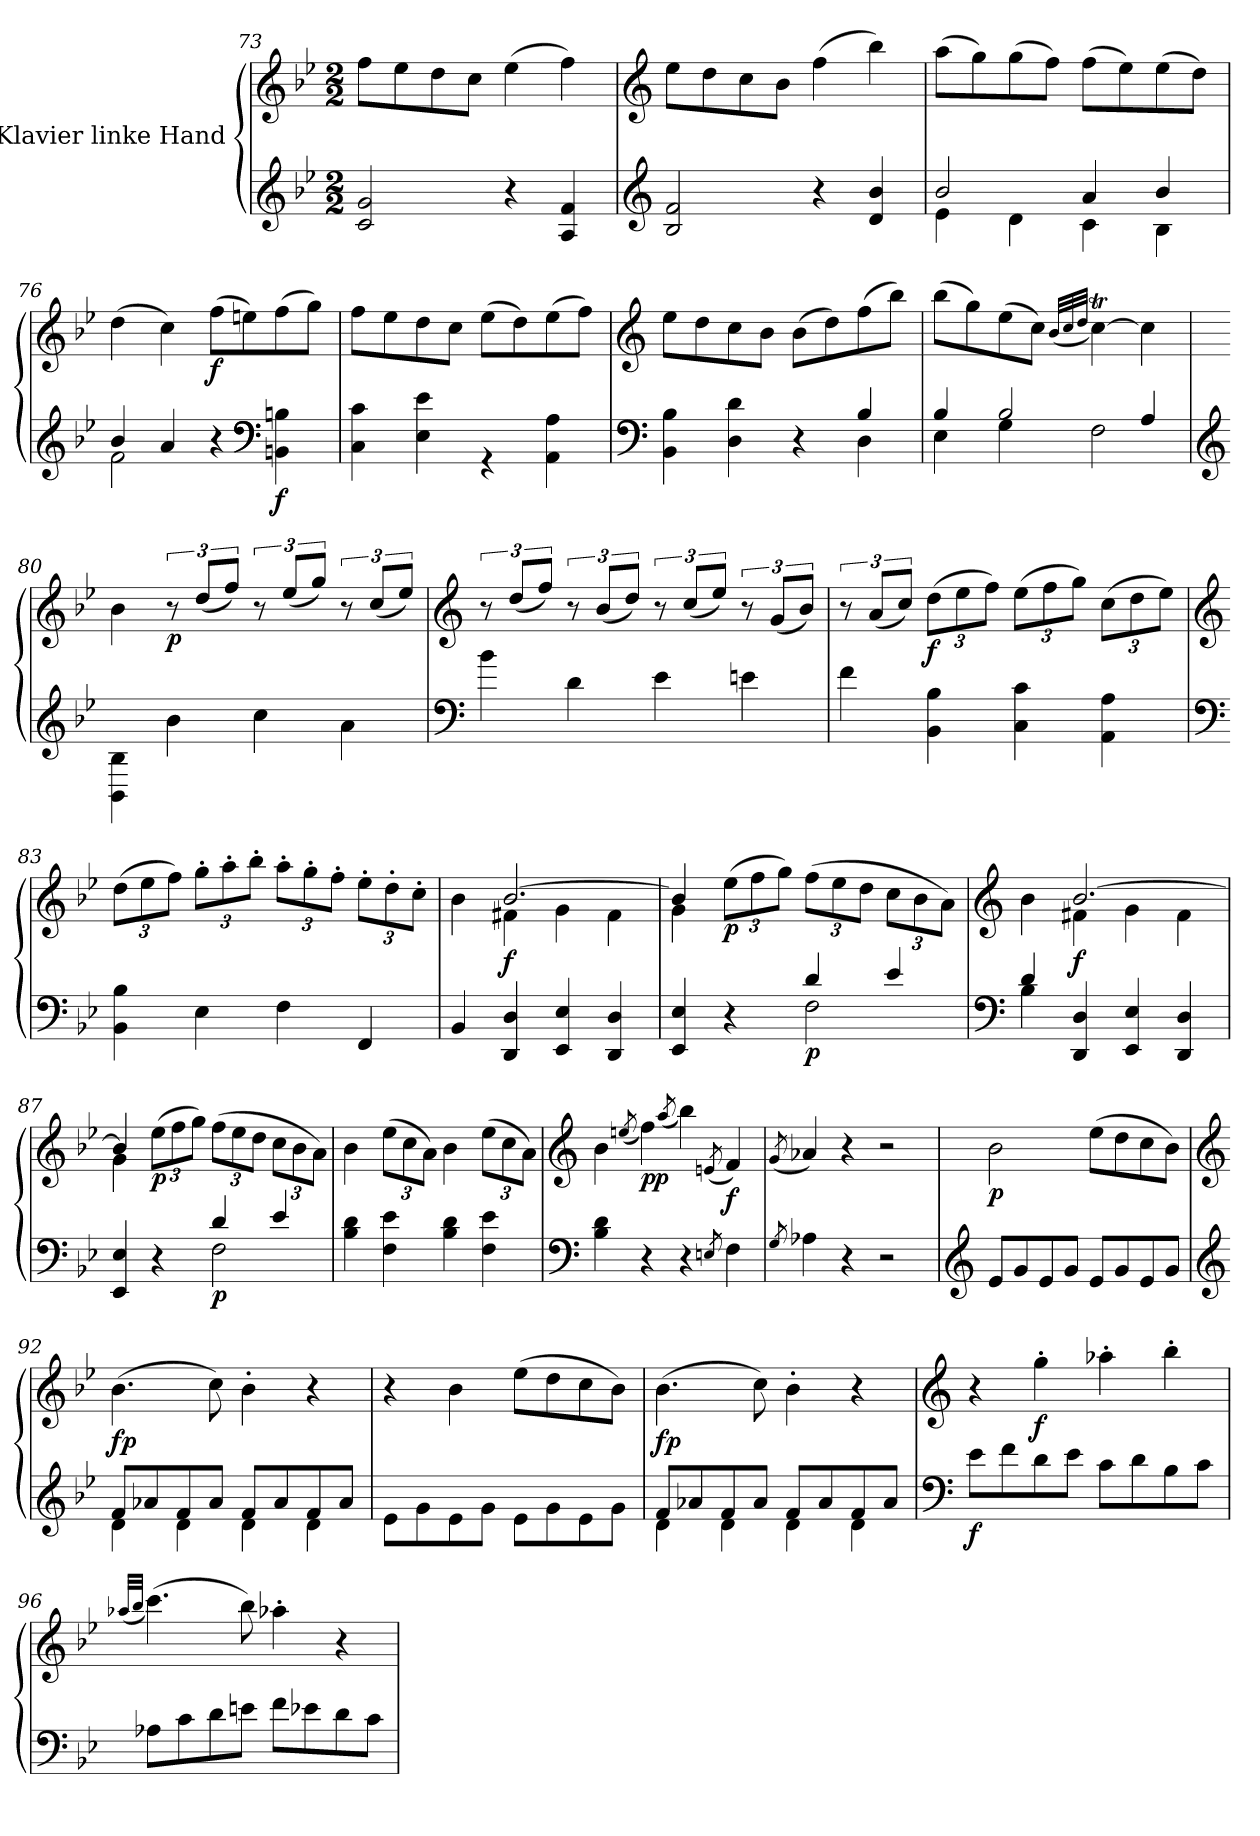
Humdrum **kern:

**kern	**kern	**dynam
*part1	*part1	*part1
*staff2	*staff1	*staff1/2
*I"Klavier linke Hand	*	*
*clefG2	*clefG2	*
*k[b-e-]	*k[b-e-]	*
*M2/2	*M2/2	*
=73	=73	=73
2c/ 2g/	8ff\L	.
.	8ee-\	.
.	8dd\	.
.	8cc\J	.
4r	(4ee-\	.
4A/ 4f/	4ff\)	.
!!LO:LB:g=z
=74	=74	=74
*clefG2	*clefG2	*
2B-/ 2f/	8ee-\L	.
.	8dd\	.
.	8cc\	.
.	8b-\J	.
4r	(4ff\	.
4d/ 4b-/	4bb-\)	.
=75	=75	=75
*^	*	*
2b-/	4e-\	(8aa\L	.
.	.	8gg\)	.
.	4d\	(8gg\	.
.	.	8ff\J)	.
4a/	4c\	(8ff\L	.
.	.	8ee-\)	.
4b-/	4B-\	(8ee-\	.
.	.	8dd\J)	.
=76	=76	=76	=76
4b-/	2f\	(4dd\	.
4a/	.	4cc\)	.
!	!	!	!LO:DY:b
4ryy	4r	(8ff\L	f
.	.	8een\)	.
*clefF4	*	*	*
!	!	!	!LO:DY:b=2
4ryy	4BBn\ 4Bn\	(8ff\	f
.	.	8gg\J)	.
=77	=77	=77	=77
1ryy	4C\ 4c\	8ff\L	.
.	.	8ee-\	.
.	4E-\ 4e-\	8dd\	.
.	.	8cc\J	.
.	4r	(8ee-\L	.
.	.	8dd\)	.
.	4AA\ 4A\	(8ee-\	.
.	.	8ff\J)	.
!!LO:LB:g=z
=78	=78	=78	=78
*clefF4	*	*clefG2	*
2ryy	4BB-\ 4B-\	8ee-\L	.
.	.	8dd\	.
.	4D\ 4d\	8cc\	.
.	.	8b-\J	.
4ryy	4r	(8b-\L	.
.	.	8dd\)	.
4B-/	4D\	(8ff\	.
.	.	8bb-\J)	.
=79	=79	=79	=79
4B-/	4E-\	(8bb-\L	.
.	.	8gg\)	.
2B-/	4G\	(8ee-\	.
.	.	8cc\J)	.
.	.	(32qb-/LLL	.
.	.	32qcc/	.
.	.	32qdd/JJJ	.
.	2F\	[4ccT\)	.
4A/	.	4cc\]	.
=80	=80	=80	=80
*clefG2	*	*	*
1ryy	4BB-\ 4B-\	4b-\	.
!	!	!	!LO:DY:b
.	4b-\	12r	p
.	.	(12dd/L	.
.	.	12ff/J)	.
.	4cc\	12r	.
.	.	(12ee-/L	.
.	.	12gg/J)	.
.	4a\	12r	.
.	.	(12cc/L	.
.	.	12ee-/J)	.
!!LO:LB:g=z
=81	=81	=81	=81
*clefF4	*	*clefG2	*
1ryy	4b-\	12r	.
.	.	(12dd/L	.
.	.	12ff/J)	.
.	4d\	12r	.
.	.	(12b-/L	.
.	.	12dd/J)	.
.	4e-\	12r	.
.	.	(12cc/L	.
.	.	12ee-/J)	.
.	4en\	12r	.
.	.	(12g/L	.
.	.	12b-/J)	.
=82	=82	=82	=82
1ryy	4f\	12r	.
.	.	(12a/L	.
.	.	12cc/J)	.
*	*	*Xbrackettup	*
!	!	!	!LO:DY:b
.	4BB-\ 4B-\	(12dd\L	f
.	.	12ee-\	.
.	.	12ff\J)	.
.	4C\ 4c\	(12ee-\L	.
.	.	12ff\	.
.	.	12gg\J)	.
.	4AA\ 4A\	(12cc\L	.
.	.	12dd\	.
.	.	12ee-\J)	.
!!LO:PB:g=z
=83	=83	=83	=83
*clefF4	*	*clefG2	*
1ryy	4BB-\ 4B-\	(12dd\L	.
.	.	12ee-\	.
.	.	12ff\J)	.
.	4E-\	12gg'\L	.
.	.	12aa'\	.
.	.	12bb-'\J	.
.	4F\	12aa'\L	.
.	.	12gg'\	.
.	.	12ff'\J	.
.	4FF/	12ee-'\L	.
.	.	12dd'\	.
.	.	12cc'\J	.
=84	=84	=84	=84
*	*	*^	*
1ryy	4BB-/	4b-\	4ryy	.
!	!	!	!	!LO:DY:b
.	4DD/ 4D/	[2.b-/	4f#X\	f
.	4EE-/ 4E-/	.	4g\	.
.	4DD/ 4D/	.	4f#\	.
=85	=85	=85	=85	=85
2ryy	4EE-/ 4E-/	4b-/]	4g\	.
!	!	!	!	!LO:DY:b
.	4r	(12ee-\L	2.ryy	p
.	.	12ff\	.	.
.	.	12gg\J)	.	.
!	!	!	!	!LO:DY:b=2
4d/	2F\	(12ff\L	.	p
.	.	12ee-\	.	.
.	.	12dd\J	.	.
4e-/	.	12cc\L	.	.
.	.	12b-\	.	.
.	.	12a\J)	.	.
!!LO:LB:g=z	!!
=86	=86	=86	=86	=86
*clefF4	*	*clefG2	*	*
4d/	4B-\	4b-\	4ryy	.
!	!	!	!	!LO:DY:b
4ryy	4DD/ 4D/	[2.b-/	4f#X\	f
2ryy	4EE-/ 4E-/	.	4g\	.
.	4DD/ 4D/	.	4f#\	.
=87	=87	=87	=87	=87
2ryy	4EE-/ 4E-/	4b-/]	4g\	.
!	!	!	!	!LO:DY:b
.	4r	(12ee-\L	2.ryy	p
.	.	12ff\	.	.
.	.	12gg\J)	.	.
!	!	!	!	!LO:DY:b=2
4d/	2F\	(12ff\L	.	p
.	.	12ee-\	.	.
.	.	12dd\J	.	.
4e-/	.	12cc\L	.	.
.	.	12b-\	.	.
.	.	12a\J)	.	.
*	*	*v	*v	*
=88	=88	=88	=88
1ryy	4B-\ 4d\	4b-\	.
.	4F\ 4e-\	(12ee-\L	.
.	.	12cc\	.
.	.	12a\J)	.
.	4B-\ 4d\	4b-\	.
.	4F\ 4e-\	(12ee-\L	.
.	.	12cc\	.
.	.	12a\J)	.
*v	*v	*	*
!!LO:LB:g=z
=89	=89	=89
*clefF4	*clefG2	*
4B-\ 4d\	4b-\	.
.	(8qeen/	.
!	!	!LO:DY:b
4r	4ff\)	pp
.	(8qaa/	.
4r	4bb-\)	.
8qEn/	(8qen/	.
!	!	!LO:DY:b
4F\	4f/)	f
=90	=90	=90
8qG/	(8qg/	.
4A-X\	4a-X/)	.
4r	4r	.
2r	2r	.
=91	=91	=91
*clefG2	*	*
!	!	!LO:DY:b
8e-/L	2b-\	p
8g/	.	.
8e-/	.	.
8g/J	.	.
8e-/L	(8ee-\L	.
8g/	8dd\	.
8e-/	8cc\	.
8g/J	8b-\J)	.
!!LO:LB:g=z
=92	=92	=92
*clefG2	*clefG2	*
*^	*	*
!	!	!	!LO:DY:b
8f/L	4d\	(4.b-\	fp
8a-X/	.	.	.
8f/	4d\	.	.
8a-/J	.	8cc\)	.
8f/L	4d\	4b-'\	.
8a-/	.	.	.
8f/	4d\	4r	.
8a-/J	.	.	.
=93	=93	=93	=93
1ryy	8e-\L	4r	.
.	8g\	.	.
.	8e-\	4b-\	.
.	8g\J	.	.
.	8e-\L	(8ee-\L	.
.	8g\	8dd\	.
.	8e-\	8cc\	.
.	8g\J	8b-\J)	.
=94	=94	=94	=94
!	!	!	!LO:DY:b
8f/L	4d\	(4.b-\	fp
8a-X/	.	.	.
8f/	4d\	.	.
8a-/J	.	8cc\)	.
8f/L	4d\	4b-'\	.
8a-/	.	.	.
8f/	4d\	4r	.
8a-/J	.	.	.
*v	*v	*	*
!!LO:LB:g=z
=95	=95	=95
*clefF4	*clefG2	*
!	!	!LO:DY:b=2
8e-\L	4r	f
8f\	.	.
!	!	!LO:DY:b
8d\	4gg'\	f
8e-\J	.	.
8c\L	4aa-X'\	.
8d\	.	.
8B-\	4bb-'\	.
8c\J	.	.
=96	=96	=96
.	(32qaa-X/LLL	.
.	32qbb-/JJJ	.
8A-X\L	(4.ccc\)	.
8c\	.	.
8d\	.	.
8en\J	8bb-\)	.
8f\L	4aa-'\	.
8e-X\	.	.
8d\	4r	.
8c\J	.	.
=	=	=
*-	*-	*-
